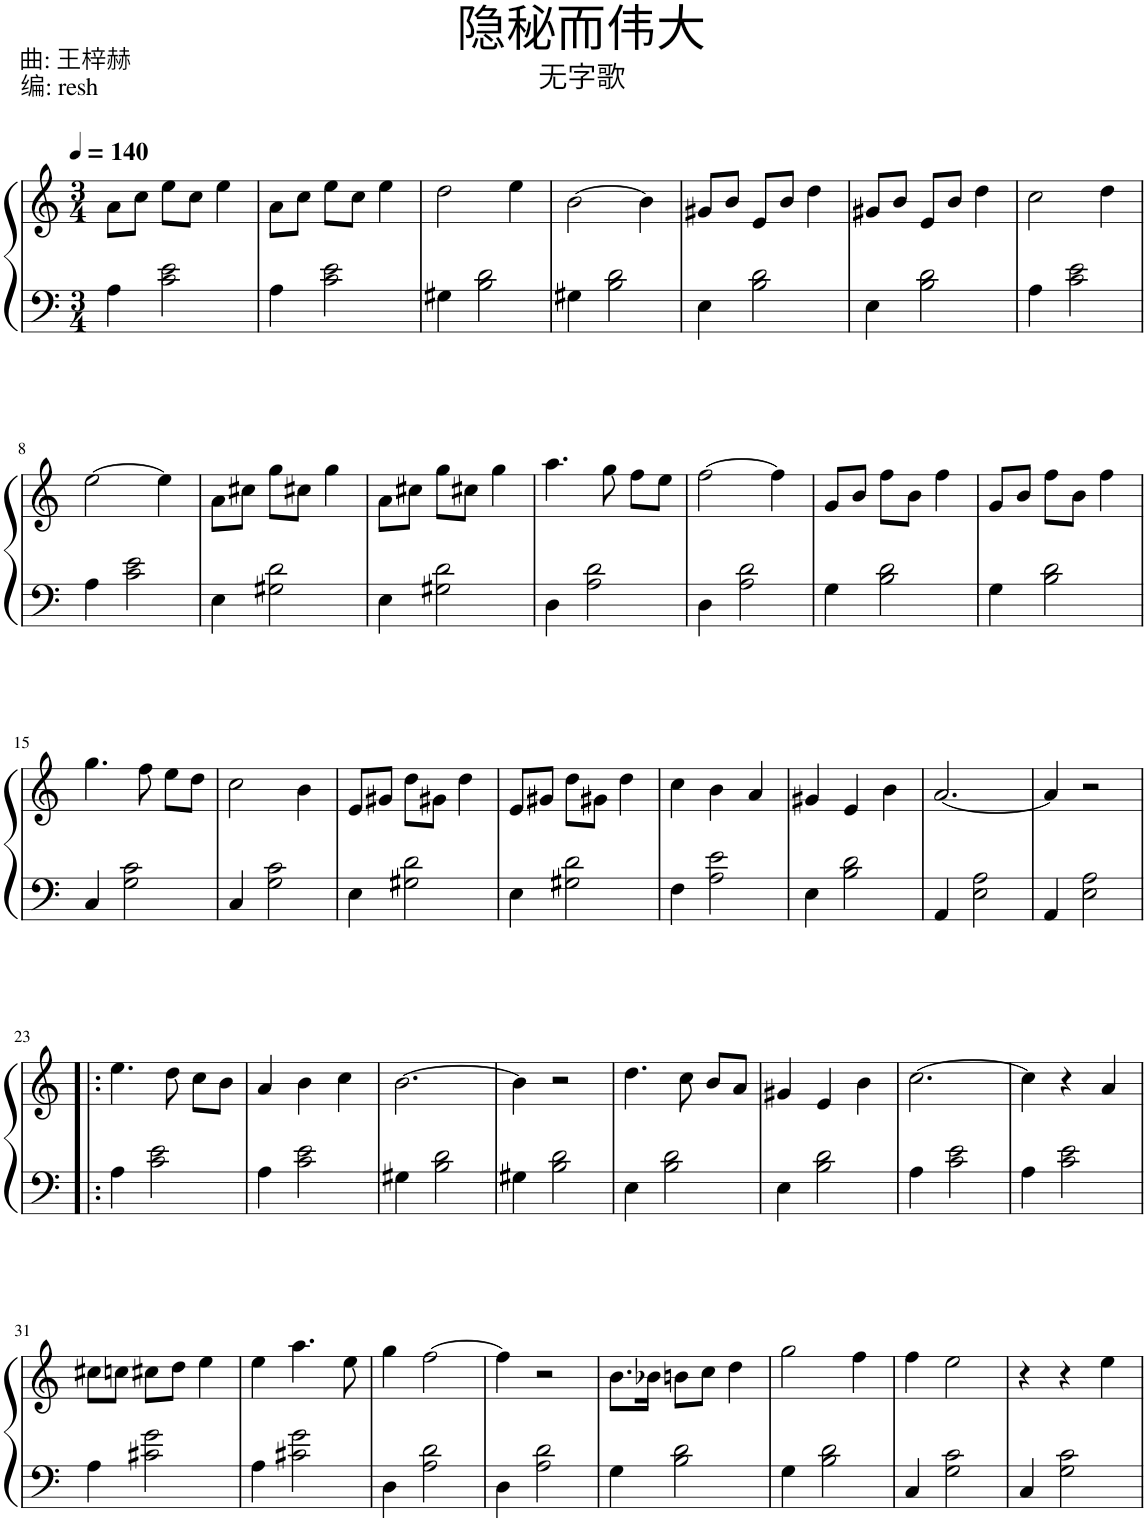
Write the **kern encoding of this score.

**kern	**kern
*part1	*part1
*staff2	*staff1
*I"Piano	*
*I'Pno.	*
*clefF4	*clefG2
*k[]	*k[]
*M3/4	*M3/4
*MM140	*MM140
=1	=1
4A\	8a\L
.	8cc\J
2c\ 2e\	8ee\L
.	8cc\J
.	4ee\
=2	=2
4A\	8a\L
.	8cc\J
2c\ 2e\	8ee\L
.	8cc\J
.	4ee\
=3	=3
4G#X\	2dd\
2B\ 2d\	.
.	4ee\
=4	=4
4G#X\	[2b\
2B\ 2d\	.
.	4b\]
=5	=5
4E\	8g#X/L
.	8b/J
2B\ 2d\	8e/L
.	8b/J
.	4dd\
=6	=6
4E\	8g#X/L
.	8b/J
2B\ 2d\	8e/L
.	8b/J
.	4dd\
=7	=7
4A\	2cc\
2c\ 2e\	.
.	4dd\
!!LO:LB:g=z
=8	=8
4A\	[2ee\
2c\ 2e\	.
.	4ee\]
=9	=9
4E\	8a\L
.	8cc#X\J
2G#X\ 2d\	8gg\L
.	8cc#X\J
.	4gg\
=10	=10
4E\	8a\L
.	8cc#X\J
2G#X\ 2d\	8gg\L
.	8cc#X\J
.	4gg\
=11	=11
4D\	4.aa\
2A\ 2d\	.
.	8gg\
.	8ff\L
.	8ee\J
=12	=12
4D\	[2ff\
2A\ 2d\	.
.	4ff\]
=13	=13
4G\	8g/L
.	8b/J
2B\ 2d\	8ff\L
.	8b\J
.	4ff\
=14	=14
4G\	8g/L
.	8b/J
2B\ 2d\	8ff\L
.	8b\J
.	4ff\
!!LO:LB:g=z
=15	=15
4C/	4.gg\
2G\ 2c\	.
.	8ff\
.	8ee\L
.	8dd\J
=16	=16
4C/	2cc\
2G\ 2c\	.
.	4b\
=17	=17
4E\	8e/L
.	8g#X/J
2G#X\ 2d\	8dd\L
.	8g#X\J
.	4dd\
=18	=18
4E\	8e/L
.	8g#X/J
2G#X\ 2d\	8dd\L
.	8g#X\J
.	4dd\
=19	=19
4F\	4cc\
2A\ 2e\	4b\
.	4a/
=20	=20
4E\	4g#X/
2B\ 2d\	4e/
.	4b\
=21	=21
4AA/	[2.a/
2E\ 2A\	.
=22	=22
4AA/	4a/]
2E\ 2A\	2r
!!LO:LB:g=z
=23!|:	=23!|:
4A\	4.ee\
2c\ 2e\	.
.	8dd\
.	8cc\L
.	8b\J
=24	=24
4A\	4a/
2c\ 2e\	4b\
.	4cc\
=25	=25
4G#X\	[2.b\
2B\ 2d\	.
=26	=26
4G#X\	4b\]
2B\ 2d\	2r
=27	=27
4E\	4.dd\
2B\ 2d\	.
.	8cc\
.	8b/L
.	8a/J
=28	=28
4E\	4g#X/
2B\ 2d\	4e/
.	4b\
=29	=29
4A\	[2.cc\
2c\ 2e\	.
=30	=30
4A\	4cc\]
2c\ 2e\	4r
.	4a/
!!LO:LB:g=z
=31	=31
4A\	8cc#X\L
.	8ccn\J
2c#X\ 2g\	8cc#X\L
.	8dd\J
.	4ee\
=32	=32
4A\	4ee\
2c#X\ 2g\	4.aa\
.	8ee\
=33	=33
4D\	4gg\
2A\ 2d\	[2ff\
=34	=34
4D\	4ff\]
2A\ 2d\	2r
=35	=35
4G\	8.b\L
.	16b-X\Jk
2B\ 2d\	8bn\L
.	8cc\J
.	4dd\
=36	=36
4G\	2gg\
2B\ 2d\	.
.	4ff\
=37	=37
4C/	4ff\
2G\ 2c\	2ee\
=38	=38
4C/	4r
2G\ 2c\	4r
.	4ee\
=	=
*-	*-
